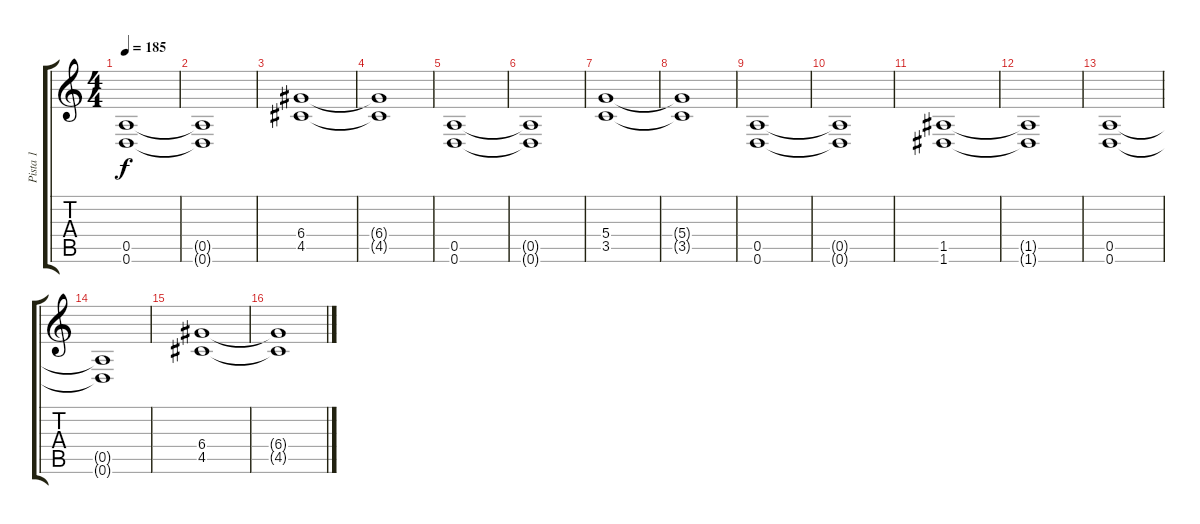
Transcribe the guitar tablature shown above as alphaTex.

\track ("Pista 1" "Pista 1") {instrument distortionguitar}
\staff {score tabs}
\tuning (E4 B3 G3 D3 A2 D2) {hide}
\ts (4 4)
\tempo 185
\clef g2
\ks c
(0.5 0.6).1{dy f} |
(0.5{t} 0.6{t}).1 |
(6.4 4.5).1 |
(6.4{t} 4.5{t}).1 |
(0.5 0.6).1 |
(0.5{t} 0.6{t}).1 |
(5.4 3.5).1 |
(5.4{t} 3.5{t}).1 |
(0.5 0.6).1 |
(0.5{t} 0.6{t}).1 |
(1.5 1.6).1 |
(1.5{t} 1.6{t}).1 |
(0.5 0.6).1 |
(0.5{t} 0.6{t}).1 |
(6.4 4.5).1 |
(6.4{t} 4.5{t}).1
